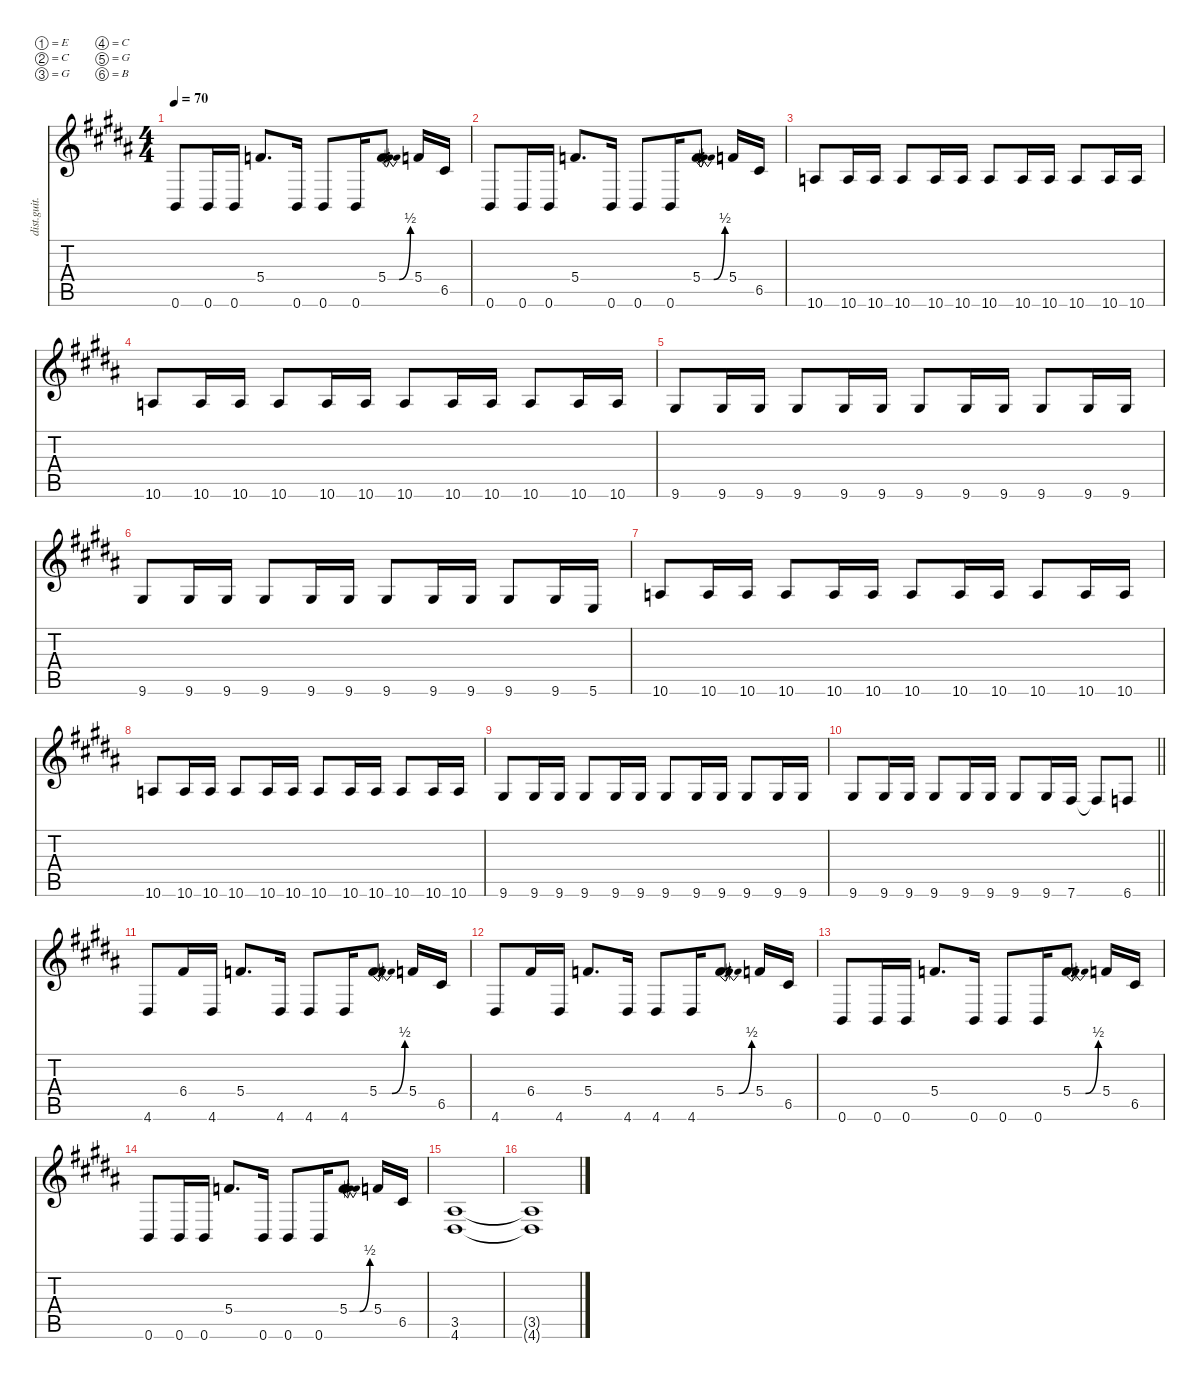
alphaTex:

\defaultSystemsLayout 4
\hideDynamics
\bracketExtendMode nobrackets
\otherSystemsTrackNameOrientation horizontal
\track ("Guitar 1" "dist.guit.") {mute instrument distortionguitar}
\staff {score tabs}
\tuning (E4 C4 G3 C3 G2 B1)
\ts (4 4)
\tempo 70
\clef g2
\ks b
0.6{acc forcenatural}.8{dy f} 0.6{acc forcenatural}.16 0.6{acc forcenatural}.16 5.4{acc forcenatural}.8{d} 0.6{acc forcenatural}.16 0.6{acc forcenatural}.8 0.6{acc forcenatural}.16 5.4{be (bendrelease 0 0 30 2 45 2 15 0) acc forcenatural}.8{d} 5.4{acc forcenatural}.16 6.5{acc #}.16 |
0.6{acc forcenatural}.8 0.6{acc forcenatural}.16 0.6{acc forcenatural}.16 5.4{acc forcenatural}.8{d} 0.6{acc forcenatural}.16 0.6{acc forcenatural}.8 0.6{acc forcenatural}.16 5.4{be (bendrelease 0 0 30 2 45 2 15 0) acc forcenatural}.8{d} 5.4{acc forcenatural}.16 6.5{acc #}.16 |
10.6{acc forcenatural}.8 10.6{acc forcenatural}.16 10.6{acc forcenatural}.16 10.6{acc forcenatural}.8 10.6{acc forcenatural}.16 10.6{acc forcenatural}.16 10.6{acc forcenatural}.8 10.6{acc forcenatural}.16 10.6{acc forcenatural}.16 10.6{acc forcenatural}.8 10.6{acc forcenatural}.16 10.6{acc forcenatural}.16 |
10.6{acc forcenatural}.8 10.6{acc forcenatural}.16 10.6{acc forcenatural}.16 10.6{acc forcenatural}.8 10.6{acc forcenatural}.16 10.6{acc forcenatural}.16 10.6{acc forcenatural}.8 10.6{acc forcenatural}.16 10.6{acc forcenatural}.16 10.6{acc forcenatural}.8 10.6{acc forcenatural}.16 10.6{acc forcenatural}.16 |
9.6{acc #}.8 9.6{acc #}.16 9.6{acc #}.16 9.6{acc #}.8 9.6{acc #}.16 9.6{acc #}.16 9.6{acc #}.8 9.6{acc #}.16 9.6{acc #}.16 9.6{acc #}.8 9.6{acc #}.16 9.6{acc #}.16 |
9.6{acc #}.8 9.6{acc #}.16 9.6{acc #}.16 9.6{acc #}.8 9.6{acc #}.16 9.6{acc #}.16 9.6{acc #}.8 9.6{acc #}.16 9.6{acc #}.16 9.6{acc #}.8 9.6{acc #}.16 5.6{acc forcenatural}.16 |
10.6{acc forcenatural}.8 10.6{acc forcenatural}.16 10.6{acc forcenatural}.16 10.6{acc forcenatural}.8 10.6{acc forcenatural}.16 10.6{acc forcenatural}.16 10.6{acc forcenatural}.8 10.6{acc forcenatural}.16 10.6{acc forcenatural}.16 10.6{acc forcenatural}.8 10.6{acc forcenatural}.16 10.6{acc forcenatural}.16 |
10.6{acc forcenatural}.8 10.6{acc forcenatural}.16 10.6{acc forcenatural}.16 10.6{acc forcenatural}.8 10.6{acc forcenatural}.16 10.6{acc forcenatural}.16 10.6{acc forcenatural}.8 10.6{acc forcenatural}.16 10.6{acc forcenatural}.16 10.6{acc forcenatural}.8 10.6{acc forcenatural}.16 10.6{acc forcenatural}.16 |
9.6{acc #}.8 9.6{acc #}.16 9.6{acc #}.16 9.6{acc #}.8 9.6{acc #}.16 9.6{acc #}.16 9.6{acc #}.8 9.6{acc #}.16 9.6{acc #}.16 9.6{acc #}.8 9.6{acc #}.16 9.6{acc #}.16 |
\barLineRight lightlight
9.6{acc #}.8 9.6{acc #}.16 9.6{acc #}.16 9.6{acc #}.8 9.6{acc #}.16 9.6{acc #}.16 9.6{acc #}.8 9.6{acc #}.16 7.6{acc #}.16 7.6{t acc #}.8 6.6{acc forcenatural}.8 |
4.6{acc #}.8 6.4{acc #}.16 4.6{acc #}.16 5.4{acc forcenatural}.8{d} 4.6{acc #}.16 4.6{acc #}.8 4.6{acc #}.16 5.4{be (bendrelease 0 0 30 2 45 2 15 0) acc forcenatural}.8{d} 5.4{acc forcenatural}.16 6.5{acc #}.16 |
4.6{acc #}.8 6.4{acc #}.16 4.6{acc #}.16 5.4{acc forcenatural}.8{d} 4.6{acc #}.16 4.6{acc #}.8 4.6{acc #}.16 5.4{be (bendrelease 0 0 30 2 45 2 15 0) acc forcenatural}.8{d} 5.4{acc forcenatural}.16 6.5{acc #}.16 |
0.6{acc forcenatural}.8 0.6{acc forcenatural}.16 0.6{acc forcenatural}.16 5.4{acc forcenatural}.8{d} 0.6{acc forcenatural}.16 0.6{acc forcenatural}.8 0.6{acc forcenatural}.16 5.4{be (bendrelease 0 0 30 2 45 2 15 0) acc forcenatural}.8{d} 5.4{acc forcenatural}.16 6.5{acc #}.16 |
0.6{acc forcenatural}.8 0.6{acc forcenatural}.16 0.6{acc forcenatural}.16 5.4{acc forcenatural}.8{d} 0.6{acc forcenatural}.16 0.6{acc forcenatural}.8 0.6{acc forcenatural}.16 5.4{be (bendrelease 0 0 30 2 45 2 15 0) acc forcenatural}.8{d} 5.4{acc forcenatural}.16 6.5{acc #}.16 |
(3.5{acc #} 4.6{acc #}).1 |
(3.5{t acc #} 4.6{t acc #}).1
